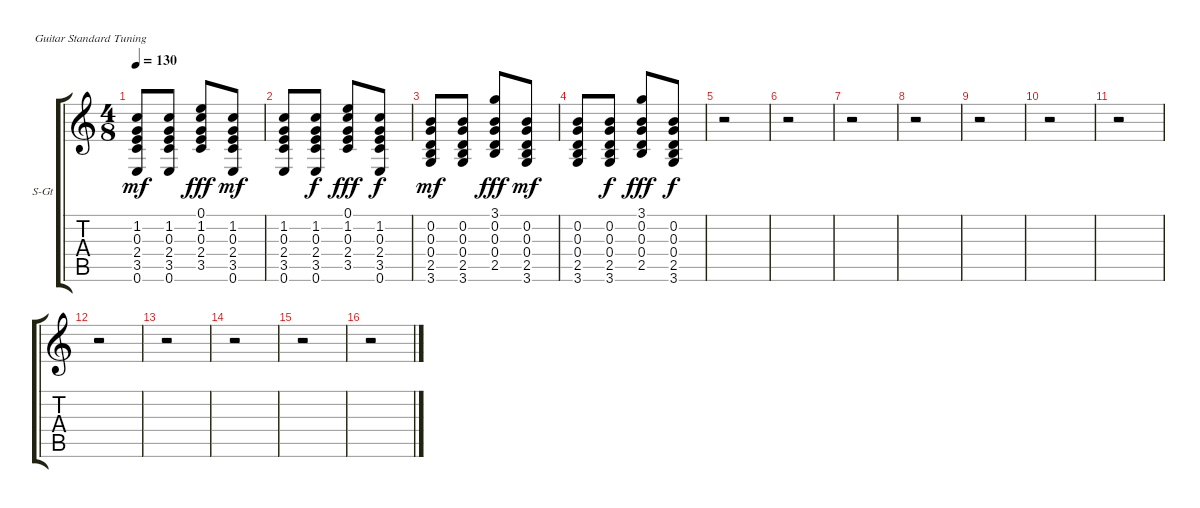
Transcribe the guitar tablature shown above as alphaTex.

\bracketExtendMode groupsimilarinstruments
\firstSystemTrackNameOrientation horizontal
\otherSystemsTrackNameOrientation horizontal
\track ("Гитара 3" "S-Gt") {instrument acousticguitarsteel}
\staff {score tabs}
\tuning (E4 B3 G3 D3 A2 E2)
\ts (4 8)
\tempo 130
\clef g2
\ks c
(1.2 0.3 2.4 3.5 0.6).8{dy mf} (1.2 0.3 2.4 3.5 0.6).8 (0.1 1.2 0.3 2.4 3.5).8{dy fff} (1.2 0.3 2.4 3.5 0.6).8{dy mf} |
(1.2 0.3 2.4 3.5 0.6).8 (1.2 0.3 2.4 3.5 0.6).8{dy f} (0.1 1.2 0.3 2.4 3.5).8{dy fff} (1.2 0.3 2.4 3.5 0.6).8{dy f} |
(0.2 0.3 0.4 2.5 3.6).8{dy mf} (0.2 0.3 0.4 2.5 3.6).8 (3.1 0.2 0.3 0.4 2.5).8{dy fff} (0.2 0.3 0.4 2.5 3.6).8{dy mf} |
(0.2 0.3 0.4 2.5 3.6).8 (0.2 0.3 0.4 2.5 3.6).8{dy f} (3.1 0.2 0.3 0.4 2.5).8{dy fff} (0.2 0.3 0.4 2.5 3.6).8{dy f} |
r.2 |
r.2 |
r.2 |
r.2 |
r.2 |
r.2 |
r.2 |
r.2 |
r.2 |
r.2 |
r.2 |
r.2
